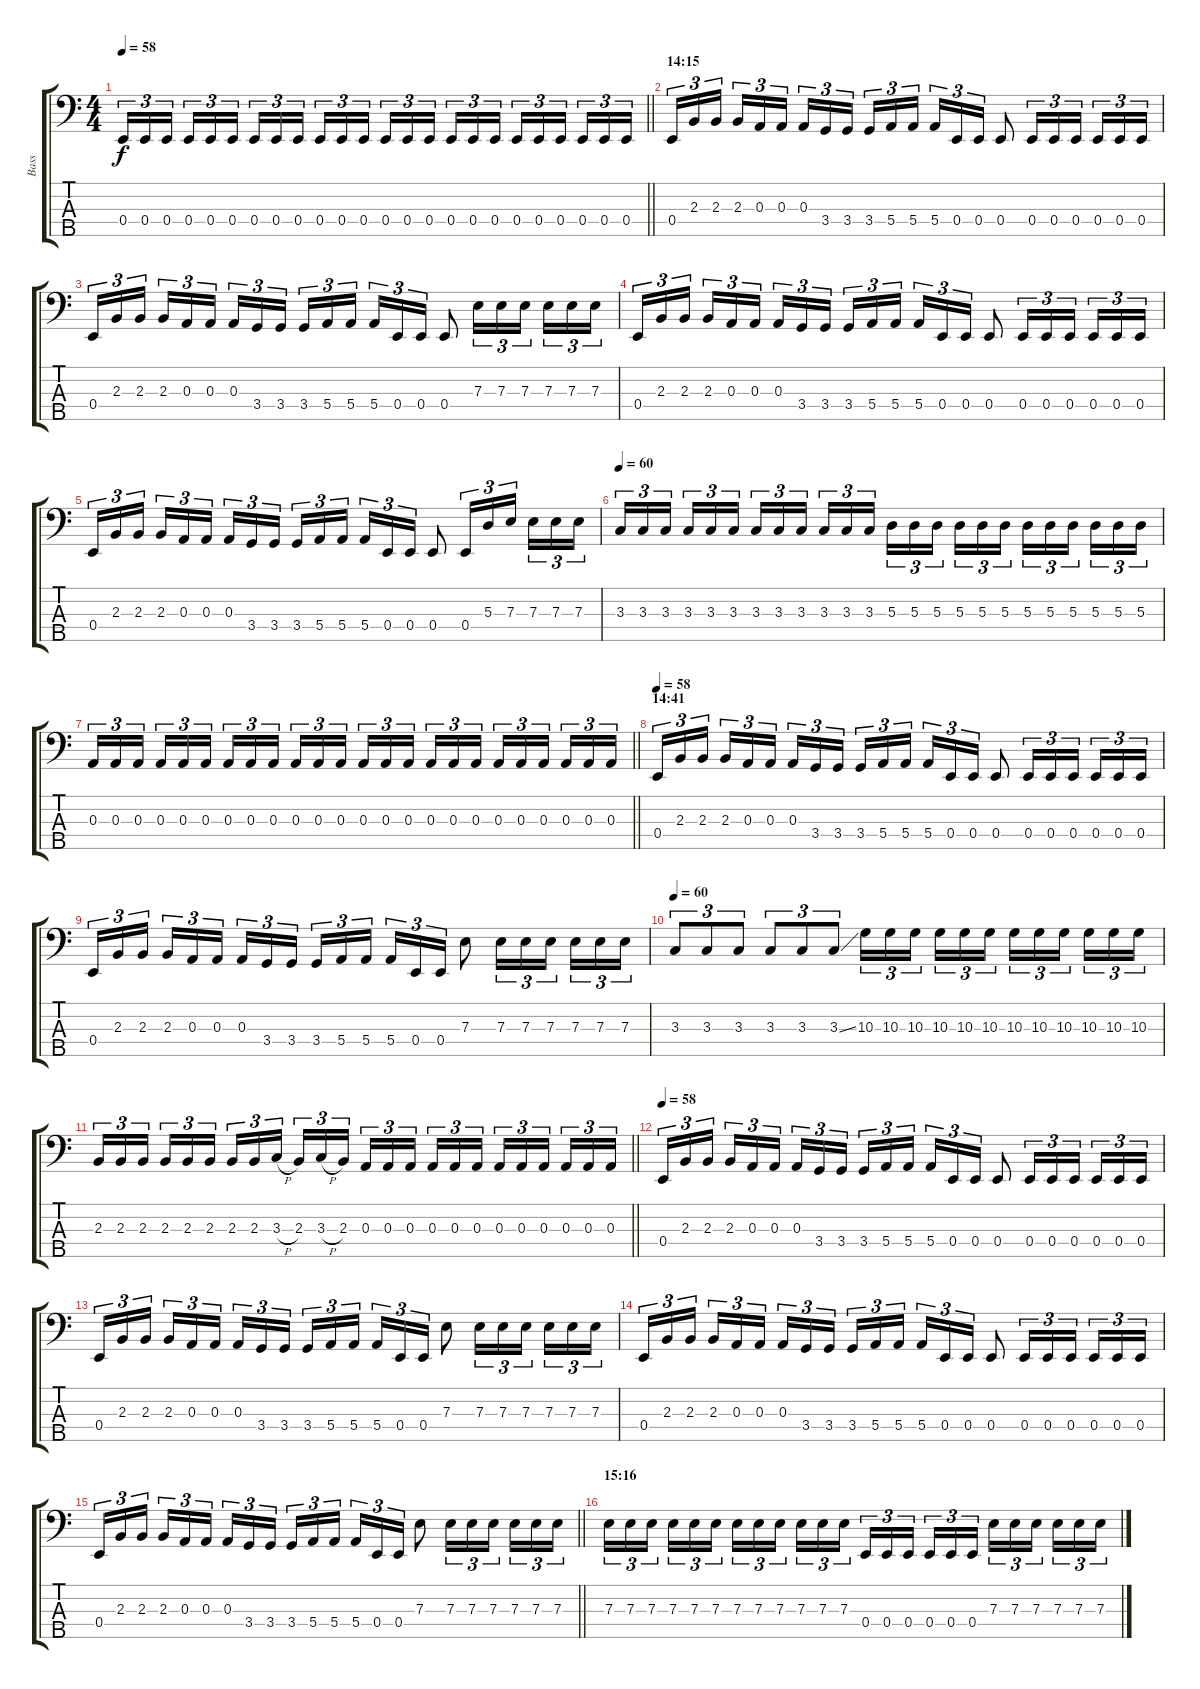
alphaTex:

\track ("Bass" "Bass") {instrument electricbassfinger}
\staff {score tabs}
\tuning (G2 D2 A1 E1 B0) {hide}
\ts (4 4)
\tempo 58
\clef f4
\barLineRight lightlight
\ks c
0.4.16{tu (3 2) dy f} 0.4.16{tu (3 2)} 0.4.16{tu (3 2) beam splitsecondary} 0.4.16{tu (3 2)} 0.4.16{tu (3 2)} 0.4.16{tu (3 2)} 0.4.16{tu (3 2)} 0.4.16{tu (3 2)} 0.4.16{tu (3 2) beam splitsecondary} 0.4.16{tu (3 2)} 0.4.16{tu (3 2)} 0.4.16{tu (3 2)} 0.4.16{tu (3 2)} 0.4.16{tu (3 2)} 0.4.16{tu (3 2) beam splitsecondary} 0.4.16{tu (3 2)} 0.4.16{tu (3 2)} 0.4.16{tu (3 2)} 0.4.16{tu (3 2)} 0.4.16{tu (3 2)} 0.4.16{tu (3 2) beam splitsecondary} 0.4.16{tu (3 2)} 0.4.16{tu (3 2)} 0.4.16{tu (3 2)} |
\section ("" "14:15")
0.4.16{tu (3 2) volume 13} 2.3.16{tu (3 2)} 2.3.16{tu (3 2) beam splitsecondary} 2.3.16{tu (3 2)} 0.3.16{tu (3 2)} 0.3.16{tu (3 2)} 0.3.16{tu (3 2)} 3.4.16{tu (3 2)} 3.4.16{tu (3 2) beam splitsecondary} 3.4.16{tu (3 2)} 5.4.16{tu (3 2)} 5.4.16{tu (3 2)} 5.4.16{tu (3 2)} 0.4.16{tu (3 2)} 0.4.16{tu (3 2)} 0.4.8 0.4.16{tu (3 2)} 0.4.16{tu (3 2)} 0.4.16{tu (3 2) beam splitsecondary} 0.4.16{tu (3 2)} 0.4.16{tu (3 2)} 0.4.16{tu (3 2)} |
0.4.16{tu (3 2)} 2.3.16{tu (3 2)} 2.3.16{tu (3 2) beam splitsecondary} 2.3.16{tu (3 2)} 0.3.16{tu (3 2)} 0.3.16{tu (3 2)} 0.3.16{tu (3 2)} 3.4.16{tu (3 2)} 3.4.16{tu (3 2) beam splitsecondary} 3.4.16{tu (3 2)} 5.4.16{tu (3 2)} 5.4.16{tu (3 2)} 5.4.16{tu (3 2)} 0.4.16{tu (3 2)} 0.4.16{tu (3 2)} 0.4.8 7.3.16{tu (3 2)} 7.3.16{tu (3 2)} 7.3.16{tu (3 2) beam splitsecondary} 7.3.16{tu (3 2)} 7.3.16{tu (3 2)} 7.3.16{tu (3 2)} |
0.4.16{tu (3 2)} 2.3.16{tu (3 2)} 2.3.16{tu (3 2) beam splitsecondary} 2.3.16{tu (3 2)} 0.3.16{tu (3 2)} 0.3.16{tu (3 2)} 0.3.16{tu (3 2)} 3.4.16{tu (3 2)} 3.4.16{tu (3 2) beam splitsecondary} 3.4.16{tu (3 2)} 5.4.16{tu (3 2)} 5.4.16{tu (3 2)} 5.4.16{tu (3 2)} 0.4.16{tu (3 2)} 0.4.16{tu (3 2)} 0.4.8 0.4.16{tu (3 2)} 0.4.16{tu (3 2)} 0.4.16{tu (3 2) beam splitsecondary} 0.4.16{tu (3 2)} 0.4.16{tu (3 2)} 0.4.16{tu (3 2)} |
0.4.16{tu (3 2)} 2.3.16{tu (3 2)} 2.3.16{tu (3 2) beam splitsecondary} 2.3.16{tu (3 2)} 0.3.16{tu (3 2)} 0.3.16{tu (3 2)} 0.3.16{tu (3 2)} 3.4.16{tu (3 2)} 3.4.16{tu (3 2) beam splitsecondary} 3.4.16{tu (3 2)} 5.4.16{tu (3 2)} 5.4.16{tu (3 2)} 5.4.16{tu (3 2)} 0.4.16{tu (3 2)} 0.4.16{tu (3 2)} 0.4.8 0.4.16{tu (3 2)} 5.3.16{tu (3 2)} 7.3.16{tu (3 2) beam splitsecondary} 7.3.16{tu (3 2)} 7.3.16{tu (3 2)} 7.3.16{tu (3 2)} |
\tempo 60
3.3.16{tu (3 2)} 3.3.16{tu (3 2)} 3.3.16{tu (3 2) beam splitsecondary} 3.3.16{tu (3 2)} 3.3.16{tu (3 2)} 3.3.16{tu (3 2)} 3.3.16{tu (3 2)} 3.3.16{tu (3 2)} 3.3.16{tu (3 2) beam splitsecondary} 3.3.16{tu (3 2)} 3.3.16{tu (3 2)} 3.3.16{tu (3 2)} 5.3.16{tu (3 2)} 5.3.16{tu (3 2)} 5.3.16{tu (3 2) beam splitsecondary} 5.3.16{tu (3 2)} 5.3.16{tu (3 2)} 5.3.16{tu (3 2)} 5.3.16{tu (3 2)} 5.3.16{tu (3 2)} 5.3.16{tu (3 2) beam splitsecondary} 5.3.16{tu (3 2)} 5.3.16{tu (3 2)} 5.3.16{tu (3 2)} |
\barLineRight lightlight
0.3.16{tu (3 2)} 0.3.16{tu (3 2)} 0.3.16{tu (3 2) beam splitsecondary} 0.3.16{tu (3 2)} 0.3.16{tu (3 2)} 0.3.16{tu (3 2)} 0.3.16{tu (3 2)} 0.3.16{tu (3 2)} 0.3.16{tu (3 2) beam splitsecondary} 0.3.16{tu (3 2)} 0.3.16{tu (3 2)} 0.3.16{tu (3 2)} 0.3.16{tu (3 2)} 0.3.16{tu (3 2)} 0.3.16{tu (3 2) beam splitsecondary} 0.3.16{tu (3 2)} 0.3.16{tu (3 2)} 0.3.16{tu (3 2)} 0.3.16{tu (3 2)} 0.3.16{tu (3 2)} 0.3.16{tu (3 2) beam splitsecondary} 0.3.16{tu (3 2)} 0.3.16{tu (3 2)} 0.3.16{tu (3 2)} |
\section ("" "14:41")
\tempo 58
0.4.16{tu (3 2)} 2.3.16{tu (3 2)} 2.3.16{tu (3 2) beam splitsecondary} 2.3.16{tu (3 2)} 0.3.16{tu (3 2)} 0.3.16{tu (3 2)} 0.3.16{tu (3 2)} 3.4.16{tu (3 2)} 3.4.16{tu (3 2) beam splitsecondary} 3.4.16{tu (3 2)} 5.4.16{tu (3 2)} 5.4.16{tu (3 2)} 5.4.16{tu (3 2)} 0.4.16{tu (3 2)} 0.4.16{tu (3 2)} 0.4.8 0.4.16{tu (3 2)} 0.4.16{tu (3 2)} 0.4.16{tu (3 2) beam splitsecondary} 0.4.16{tu (3 2)} 0.4.16{tu (3 2)} 0.4.16{tu (3 2)} |
0.4.16{tu (3 2)} 2.3.16{tu (3 2)} 2.3.16{tu (3 2) beam splitsecondary} 2.3.16{tu (3 2)} 0.3.16{tu (3 2)} 0.3.16{tu (3 2)} 0.3.16{tu (3 2)} 3.4.16{tu (3 2)} 3.4.16{tu (3 2) beam splitsecondary} 3.4.16{tu (3 2)} 5.4.16{tu (3 2)} 5.4.16{tu (3 2)} 5.4.16{tu (3 2)} 0.4.16{tu (3 2)} 0.4.16{tu (3 2)} 7.3.8 7.3.16{tu (3 2)} 7.3.16{tu (3 2)} 7.3.16{tu (3 2) beam splitsecondary} 7.3.16{tu (3 2)} 7.3.16{tu (3 2)} 7.3.16{tu (3 2)} |
\tempo 60
3.3.8{tu (3 2) volume 16 instrument electricbassfinger} 3.3.8{tu (3 2)} 3.3.8{tu (3 2)} 3.3.8{tu (3 2)} 3.3.8{tu (3 2)} 3.3{ss}.8{tu (3 2)} 10.3.16{tu (3 2)} 10.3.16{tu (3 2)} 10.3.16{tu (3 2) beam splitsecondary} 10.3.16{tu (3 2)} 10.3.16{tu (3 2)} 10.3.16{tu (3 2)} 10.3.16{tu (3 2)} 10.3.16{tu (3 2)} 10.3.16{tu (3 2) beam splitsecondary} 10.3.16{tu (3 2)} 10.3.16{tu (3 2)} 10.3.16{tu (3 2)} |
\barLineRight lightlight
2.3.16{tu (3 2)} 2.3.16{tu (3 2)} 2.3.16{tu (3 2) beam splitsecondary} 2.3.16{tu (3 2)} 2.3.16{tu (3 2)} 2.3.16{tu (3 2)} 2.3.16{tu (3 2)} 2.3.16{tu (3 2)} 3.3{h}.16{tu (3 2) beam splitsecondary} 2.3.16{tu (3 2)} 3.3{h}.16{tu (3 2)} 2.3.16{tu (3 2)} 0.3.16{tu (3 2)} 0.3.16{tu (3 2)} 0.3.16{tu (3 2) beam splitsecondary} 0.3.16{tu (3 2)} 0.3.16{tu (3 2)} 0.3.16{tu (3 2)} 0.3.16{tu (3 2)} 0.3.16{tu (3 2)} 0.3.16{tu (3 2) beam splitsecondary} 0.3.16{tu (3 2)} 0.3.16{tu (3 2)} 0.3.16{tu (3 2)} |
\tempo 58
0.4.16{tu (3 2) volume 13 instrument electricbasspick} 2.3.16{tu (3 2)} 2.3.16{tu (3 2) beam splitsecondary} 2.3.16{tu (3 2)} 0.3.16{tu (3 2)} 0.3.16{tu (3 2)} 0.3.16{tu (3 2)} 3.4.16{tu (3 2)} 3.4.16{tu (3 2) beam splitsecondary} 3.4.16{tu (3 2)} 5.4.16{tu (3 2)} 5.4.16{tu (3 2)} 5.4.16{tu (3 2)} 0.4.16{tu (3 2)} 0.4.16{tu (3 2)} 0.4.8 0.4.16{tu (3 2)} 0.4.16{tu (3 2)} 0.4.16{tu (3 2) beam splitsecondary} 0.4.16{tu (3 2)} 0.4.16{tu (3 2)} 0.4.16{tu (3 2)} |
0.4.16{tu (3 2)} 2.3.16{tu (3 2)} 2.3.16{tu (3 2) beam splitsecondary} 2.3.16{tu (3 2)} 0.3.16{tu (3 2)} 0.3.16{tu (3 2)} 0.3.16{tu (3 2)} 3.4.16{tu (3 2)} 3.4.16{tu (3 2) beam splitsecondary} 3.4.16{tu (3 2)} 5.4.16{tu (3 2)} 5.4.16{tu (3 2)} 5.4.16{tu (3 2)} 0.4.16{tu (3 2)} 0.4.16{tu (3 2)} 7.3.8 7.3.16{tu (3 2)} 7.3.16{tu (3 2)} 7.3.16{tu (3 2) beam splitsecondary} 7.3.16{tu (3 2)} 7.3.16{tu (3 2)} 7.3.16{tu (3 2)} |
0.4.16{tu (3 2)} 2.3.16{tu (3 2)} 2.3.16{tu (3 2) beam splitsecondary} 2.3.16{tu (3 2)} 0.3.16{tu (3 2)} 0.3.16{tu (3 2)} 0.3.16{tu (3 2)} 3.4.16{tu (3 2)} 3.4.16{tu (3 2) beam splitsecondary} 3.4.16{tu (3 2)} 5.4.16{tu (3 2)} 5.4.16{tu (3 2)} 5.4.16{tu (3 2)} 0.4.16{tu (3 2)} 0.4.16{tu (3 2)} 0.4.8 0.4.16{tu (3 2)} 0.4.16{tu (3 2)} 0.4.16{tu (3 2) beam splitsecondary} 0.4.16{tu (3 2)} 0.4.16{tu (3 2)} 0.4.16{tu (3 2)} |
\barLineRight lightlight
0.4.16{tu (3 2)} 2.3.16{tu (3 2)} 2.3.16{tu (3 2) beam splitsecondary} 2.3.16{tu (3 2)} 0.3.16{tu (3 2)} 0.3.16{tu (3 2)} 0.3.16{tu (3 2)} 3.4.16{tu (3 2)} 3.4.16{tu (3 2) beam splitsecondary} 3.4.16{tu (3 2)} 5.4.16{tu (3 2)} 5.4.16{tu (3 2)} 5.4.16{tu (3 2)} 0.4.16{tu (3 2)} 0.4.16{tu (3 2)} 7.3.8 7.3.16{tu (3 2)} 7.3.16{tu (3 2)} 7.3.16{tu (3 2) beam splitsecondary} 7.3.16{tu (3 2)} 7.3.16{tu (3 2)} 7.3.16{tu (3 2)} |
\section ("" "15:16")
7.3.16{tu (3 2)} 7.3.16{tu (3 2)} 7.3.16{tu (3 2) beam splitsecondary} 7.3.16{tu (3 2)} 7.3.16{tu (3 2)} 7.3.16{tu (3 2)} 7.3.16{tu (3 2)} 7.3.16{tu (3 2)} 7.3.16{tu (3 2) beam splitsecondary} 7.3.16{tu (3 2)} 7.3.16{tu (3 2)} 7.3.16{tu (3 2)} 0.4.16{tu (3 2)} 0.4.16{tu (3 2)} 0.4.16{tu (3 2) beam splitsecondary} 0.4.16{tu (3 2)} 0.4.16{tu (3 2)} 0.4.16{tu (3 2)} 7.3.16{tu (3 2)} 7.3.16{tu (3 2)} 7.3.16{tu (3 2) beam splitsecondary} 7.3.16{tu (3 2)} 7.3.16{tu (3 2)} 7.3.16{tu (3 2)}
